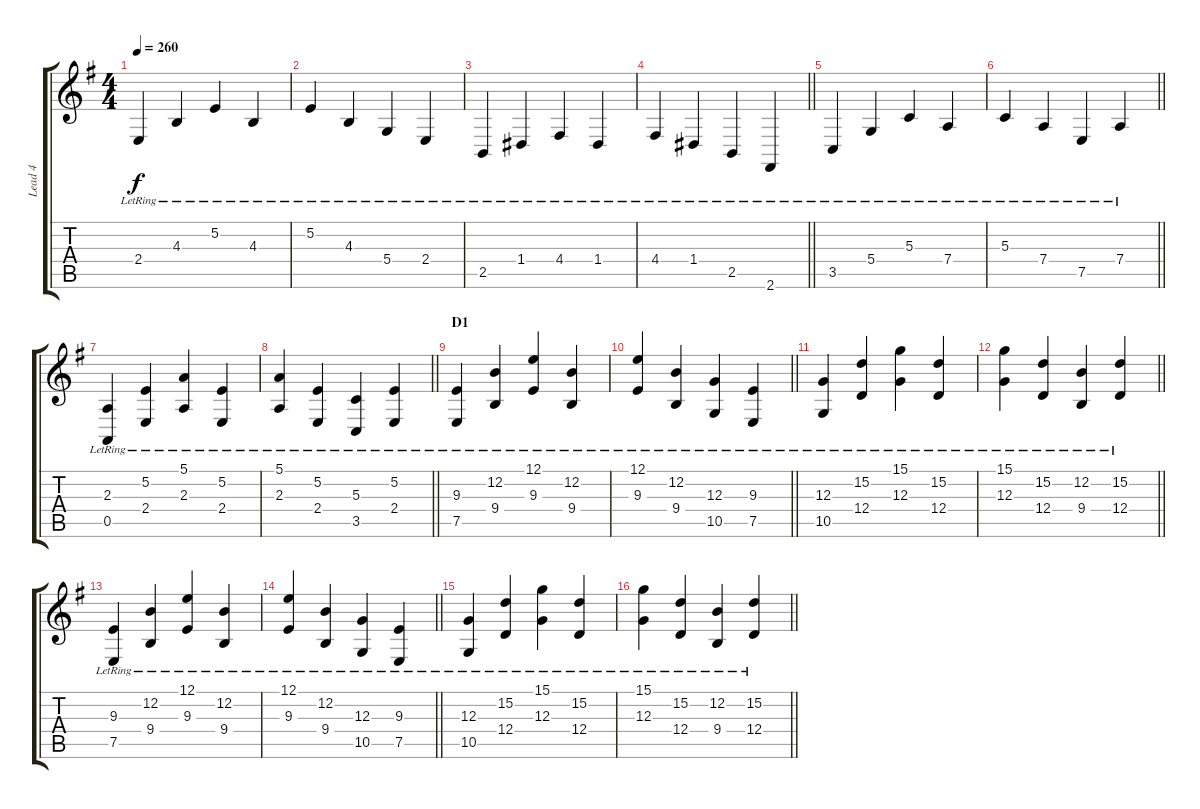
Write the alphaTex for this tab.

\track ("Lead 4" "Lead 4") {instrument lead2sawtooth}
\staff {score tabs}
\tuning (E4 B3 G3 D3 A2 E2) {hide}
\ts (4 4)
\section ("" "")
\tempo 260
\clef g2
\ks eminor
2.4{lr}.4{dy f} 4.3{lr}.4 5.2{lr}.4 4.3{lr}.4 |
5.2{lr}.4 4.3{lr}.4 5.4{lr}.4 2.4{lr}.4 |
2.5{lr}.4 1.4{lr}.4 4.4{lr}.4 1.4{lr}.4 |
\barLineRight lightlight
4.4{lr}.4 1.4{lr}.4 2.5{lr}.4 2.6{lr}.4 |
\section ("" "")
3.5{lr}.4 5.4{lr}.4 5.3{lr}.4 7.4{lr}.4 |
\barLineRight lightlight
5.3{lr}.4 7.4{lr}.4 7.5{lr}.4 7.4{lr}.4 |
(2.3{lr} 0.5{lr}).4 (5.2{lr} 2.4{lr}).4 (5.1{lr} 2.3{lr}).4 (5.2{lr} 2.4{lr}).4 |
\barLineRight lightlight
(5.1{lr} 2.3{lr}).4 (5.2{lr} 2.4{lr}).4 (5.3{lr} 3.5{lr}).4 (5.2{lr} 2.4{lr}).4 |
\section ("" "D1")
(9.3{lr} 7.5{lr}).4 (12.2{lr} 9.4{lr}).4 (12.1{lr} 9.3{lr}).4 (12.2{lr} 9.4{lr}).4 |
\barLineRight lightlight
(12.1{lr} 9.3{lr}).4 (12.2{lr} 9.4{lr}).4 (12.3{lr} 10.5{lr}).4 (9.3{lr} 7.5{lr}).4 |
(12.3{lr} 10.5{lr}).4 (15.2{lr} 12.4{lr}).4 (15.1{lr} 12.3{lr}).4 (15.2{lr} 12.4{lr}).4 |
\barLineRight lightlight
(15.1{lr} 12.3{lr}).4 (15.2{lr} 12.4{lr}).4 (12.2{lr} 9.4{lr}).4 (15.2{lr} 12.4{lr}).4 |
\section ("" "")
(9.3{lr} 7.5{lr}).4 (12.2{lr} 9.4{lr}).4 (12.1{lr} 9.3{lr}).4 (12.2{lr} 9.4{lr}).4 |
\barLineRight lightlight
(12.1{lr} 9.3{lr}).4 (12.2{lr} 9.4{lr}).4 (12.3{lr} 10.5{lr}).4 (9.3{lr} 7.5{lr}).4 |
(12.3{lr} 10.5{lr}).4 (15.2{lr} 12.4{lr}).4 (15.1{lr} 12.3{lr}).4 (15.2{lr} 12.4{lr}).4 |
\barLineRight lightlight
(15.1{lr} 12.3{lr}).4 (15.2{lr} 12.4{lr}).4 (12.2{lr} 9.4{lr}).4 (15.2{lr} 12.4{lr}).4
